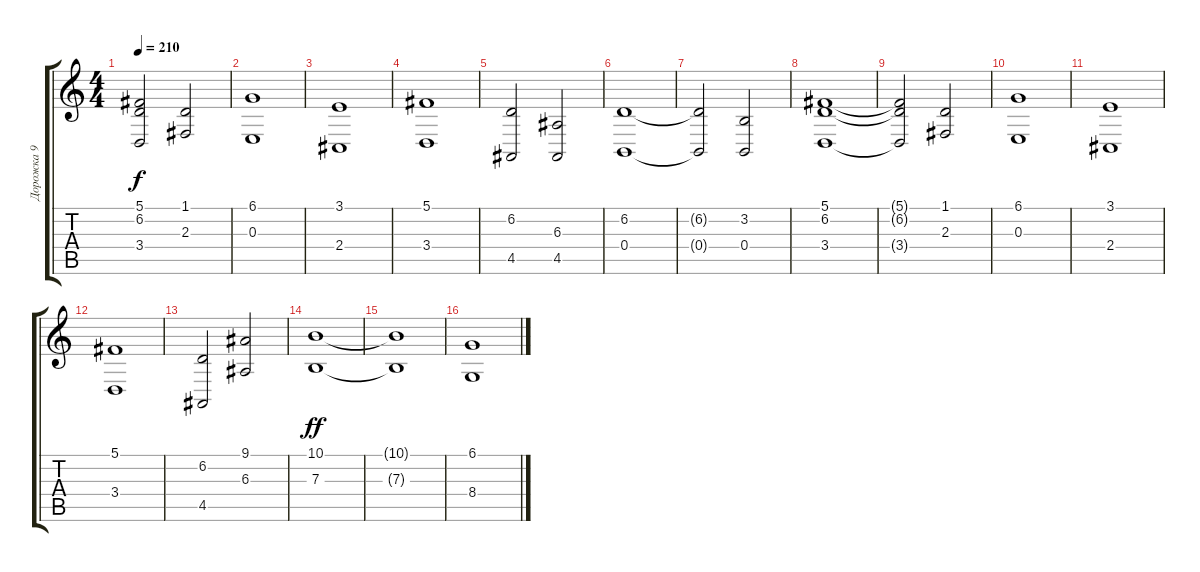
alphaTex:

\track ("Дорожка 9" "Дорожка 9") {instrument choiraahs}
\staff {score tabs}
\tuning (Db4 Ab3 E3 B2 Gb2 B1) {hide}
\ts (4 4)
\tempo 210
\clef g2
\ks c
(5.1{t} 6.2{t} 3.4{t}).2{dy f} (1.1 2.3).2 |
(6.1 0.3).1 |
(3.1 2.4).1 |
(5.1 3.4).1 |
(6.2 4.5).2 (6.3 4.5).2 |
(6.2 0.4).1 |
(6.2{t} 0.4{t}).2 (3.2 0.4).2 |
(5.1 6.2 3.4).1 |
(5.1{t} 6.2{t} 3.4{t}).2 (1.1 2.3).2 |
(6.1 0.3).1 |
(3.1 2.4).1 |
(5.1 3.4).1 |
(6.2 4.5).2 (9.1 6.3).2 |
(10.1 7.3).1{dy ff} |
(10.1{t} 7.3{t}).1 |
(6.1 8.4).1
